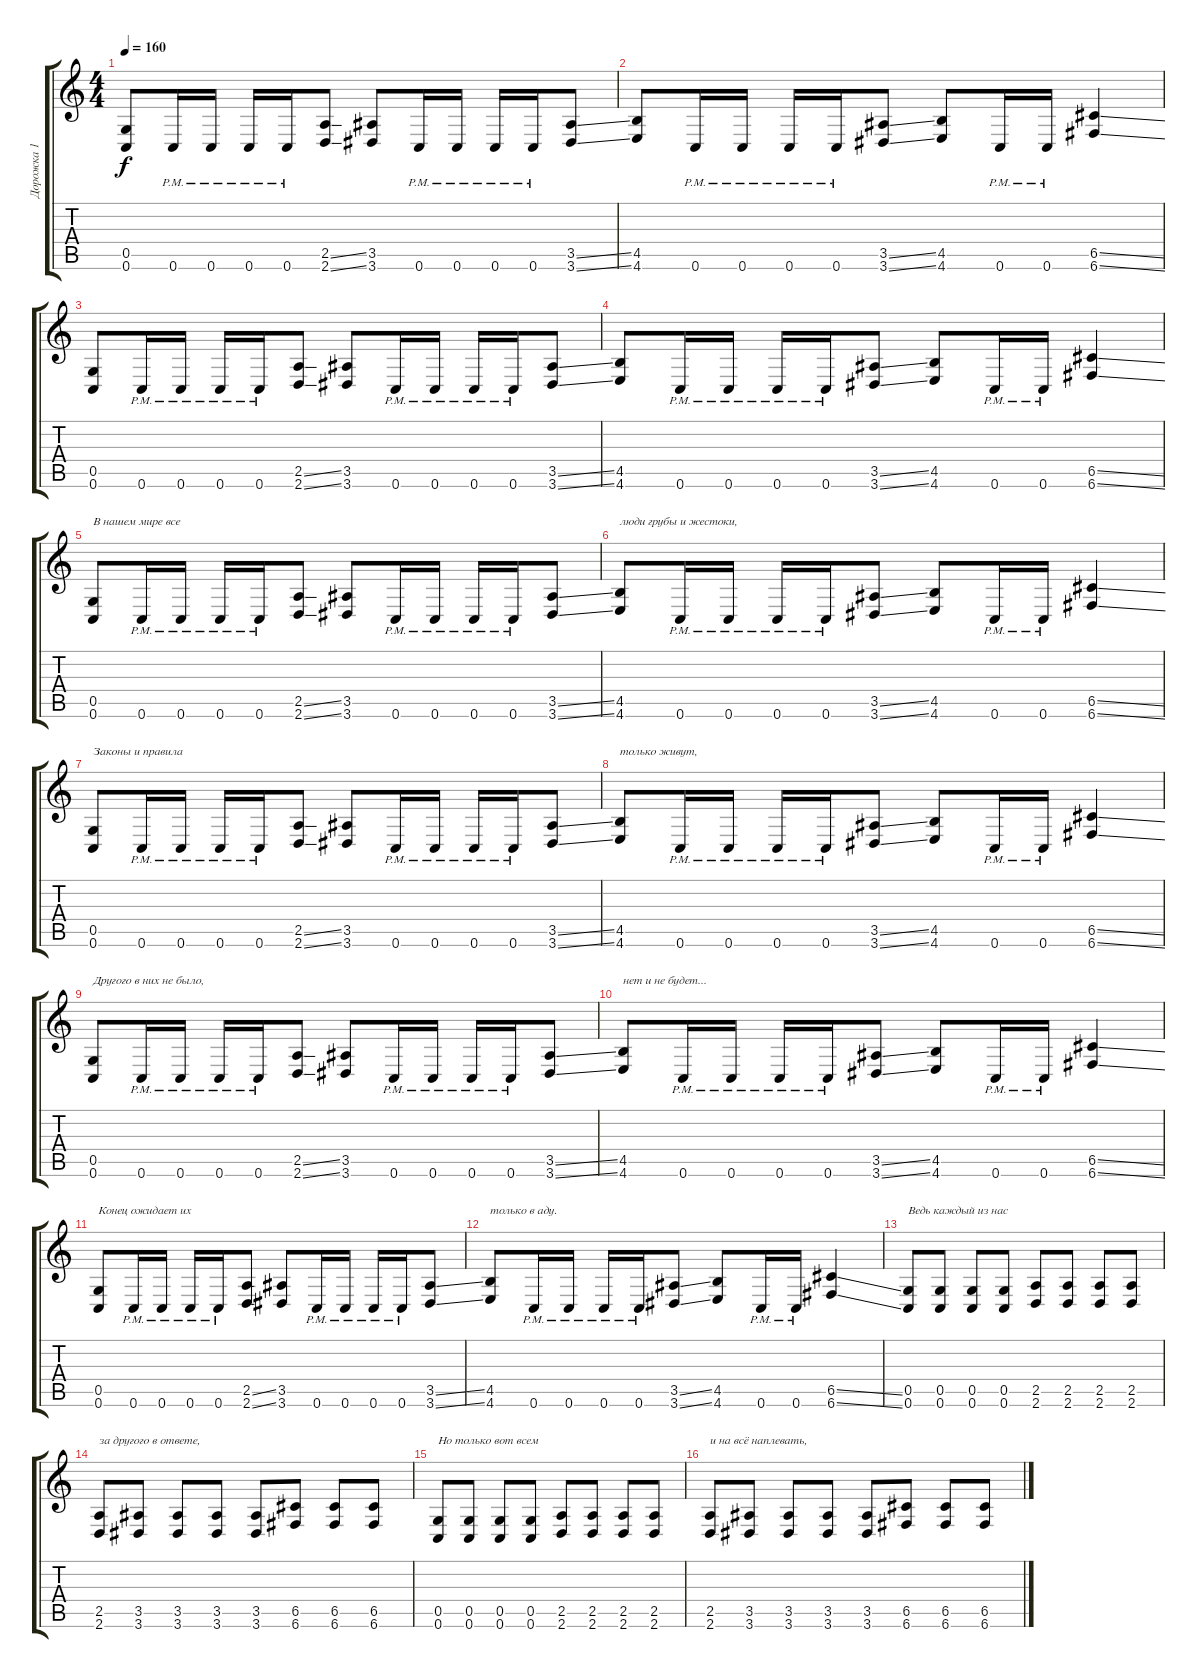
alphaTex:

\track ("Дорожка 1" "Дорожка 1") {instrument distortionguitar}
\staff {score tabs}
\tuning (D4 A3 F3 C3 G2 C2) {hide}
\ts (4 4)
\tempo 160
\clef g2
\ks c
(0.5 0.6).8{dy f} 0.6{pm}.16 0.6{pm}.16 0.6{pm}.16 0.6{pm}.16 (2.5{ss} 2.6{ss}).8 (3.5 3.6).8 0.6{pm}.16 0.6{pm}.16 0.6{pm}.16 0.6{pm}.16 (3.5{ss} 3.6{ss}).8 |
(4.5 4.6).8 0.6{pm}.16 0.6{pm}.16 0.6{pm}.16 0.6{pm}.16 (3.5{ss} 3.6{ss}).8 (4.5 4.6).8 0.6{pm}.16 0.6{pm}.16 (6.5{ss} 6.6{ss}).4 |
(0.5 0.6).8 0.6{pm}.16 0.6{pm}.16 0.6{pm}.16 0.6{pm}.16 (2.5{ss} 2.6{ss}).8 (3.5 3.6).8 0.6{pm}.16 0.6{pm}.16 0.6{pm}.16 0.6{pm}.16 (3.5{ss} 3.6{ss}).8 |
(4.5 4.6).8 0.6{pm}.16 0.6{pm}.16 0.6{pm}.16 0.6{pm}.16 (3.5{ss} 3.6{ss}).8 (4.5 4.6).8 0.6{pm}.16 0.6{pm}.16 (6.5{ss} 6.6{ss}).4 |
(0.5 0.6).8{txt "В нашем мире все "} 0.6{pm}.16 0.6{pm}.16 0.6{pm}.16 0.6{pm}.16 (2.5{ss} 2.6{ss}).8 (3.5 3.6).8 0.6{pm}.16 0.6{pm}.16 0.6{pm}.16 0.6{pm}.16 (3.5{ss} 3.6{ss}).8 |
(4.5 4.6).8{txt "люди грубы и жестоки,"} 0.6{pm}.16 0.6{pm}.16 0.6{pm}.16 0.6{pm}.16 (3.5{ss} 3.6{ss}).8 (4.5 4.6).8 0.6{pm}.16 0.6{pm}.16 (6.5{ss} 6.6{ss}).4 |
(0.5 0.6).8{txt "Законы и правила "} 0.6{pm}.16 0.6{pm}.16 0.6{pm}.16 0.6{pm}.16 (2.5{ss} 2.6{ss}).8 (3.5 3.6).8 0.6{pm}.16 0.6{pm}.16 0.6{pm}.16 0.6{pm}.16 (3.5{ss} 3.6{ss}).8 |
(4.5 4.6).8{txt "только живут,"} 0.6{pm}.16 0.6{pm}.16 0.6{pm}.16 0.6{pm}.16 (3.5{ss} 3.6{ss}).8 (4.5 4.6).8 0.6{pm}.16 0.6{pm}.16 (6.5{ss} 6.6{ss}).4 |
(0.5 0.6).8{txt "Другого в них не было, "} 0.6{pm}.16 0.6{pm}.16 0.6{pm}.16 0.6{pm}.16 (2.5{ss} 2.6{ss}).8 (3.5 3.6).8 0.6{pm}.16 0.6{pm}.16 0.6{pm}.16 0.6{pm}.16 (3.5{ss} 3.6{ss}).8 |
(4.5 4.6).8{txt "нет и не будет..."} 0.6{pm}.16 0.6{pm}.16 0.6{pm}.16 0.6{pm}.16 (3.5{ss} 3.6{ss}).8 (4.5 4.6).8 0.6{pm}.16 0.6{pm}.16 (6.5{ss} 6.6{ss}).4 |
(0.5 0.6).8{txt "Конец ожидает их "} 0.6{pm}.16 0.6{pm}.16 0.6{pm}.16 0.6{pm}.16 (2.5{ss} 2.6{ss}).8 (3.5 3.6).8 0.6{pm}.16 0.6{pm}.16 0.6{pm}.16 0.6{pm}.16 (3.5{ss} 3.6{ss}).8 |
(4.5 4.6).8{txt "только в аду."} 0.6{pm}.16 0.6{pm}.16 0.6{pm}.16 0.6{pm}.16 (3.5{ss} 3.6{ss}).8 (4.5 4.6).8 0.6{pm}.16 0.6{pm}.16 (6.5{ss} 6.6{ss}).4 |
(0.5 0.6).8{txt "Ведь каждый из нас"} (0.5 0.6).8 (0.5 0.6).8 (0.5 0.6).8 (2.5 2.6).8 (2.5 2.6).8 (2.5 2.6).8 (2.5 2.6).8 |
(2.5 2.6).8{txt "за другого в ответе,"} (3.5 3.6).8 (3.5 3.6).8 (3.5 3.6).8 (3.5 3.6).8 (6.5 6.6).8 (6.5 6.6).8 (6.5 6.6).8 |
(0.5 0.6).8{txt "Но только вот всем"} (0.5 0.6).8 (0.5 0.6).8 (0.5 0.6).8 (2.5 2.6).8 (2.5 2.6).8 (2.5 2.6).8 (2.5 2.6).8 |
(2.5 2.6).8{txt "и на всё наплевать,"} (3.5 3.6).8 (3.5 3.6).8 (3.5 3.6).8 (3.5 3.6).8 (6.5 6.6).8 (6.5 6.6).8 (6.5 6.6).8
